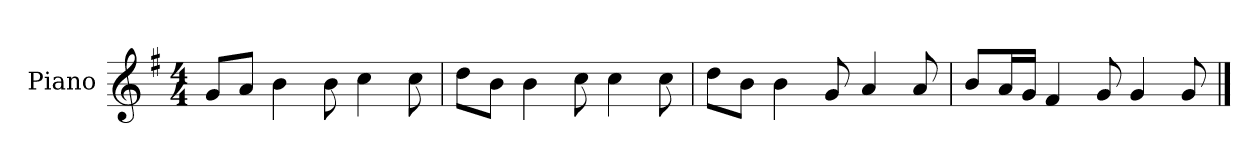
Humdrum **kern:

**kern
*part1
*staff1
*I"Piano
*I'P-no
*clefG2
*k[f#]
*M4/4
*MM90
=1
8g/L
8a/J
4b\
8b\
4cc\
8cc\
=2
8dd\L
8b\J
4b\
8cc\
4cc\
8cc\
=3
8dd\L
8b\J
4b\
8g/
4a/
8a/
=4
8b/L
16a/L
16g/JJ
4f#/
8g/
4g/
8g/
==
*-
